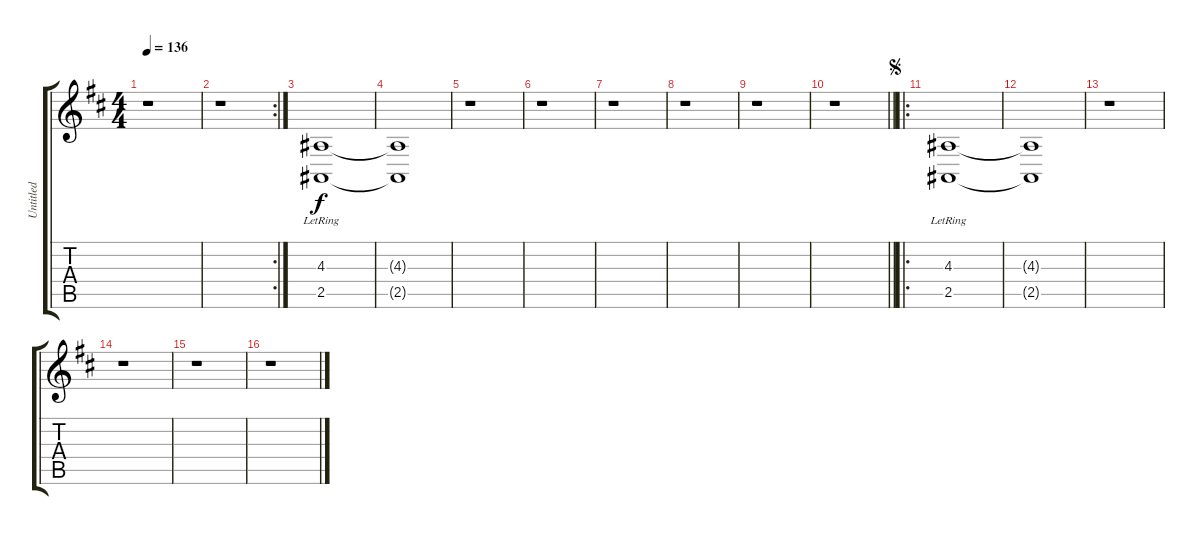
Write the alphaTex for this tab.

\track ("Untitled" "Untitled") {instrument tubularbells}
\staff {score tabs}
\tuning (Eb4 Bb3 Gb3 Db3 Ab2 Db2) {hide}
\ts (4 4)
\tempo 136
\clef g2
\ks d
r.1{dy f} |
\rc 2
r.1 |
(4.3{lr} 2.5{lr}).1 |
(4.3{t} 2.5{t}).1 |
r.1 |
r.1 |
r.1 |
r.1 |
r.1 |
\barLineRight lightlight
r.1 |
\ro
\jump segno
(4.3{lr} 2.5{lr}).1 |
(4.3{t} 2.5{t}).1 |
r.1 |
r.1 |
r.1 |
r.1
